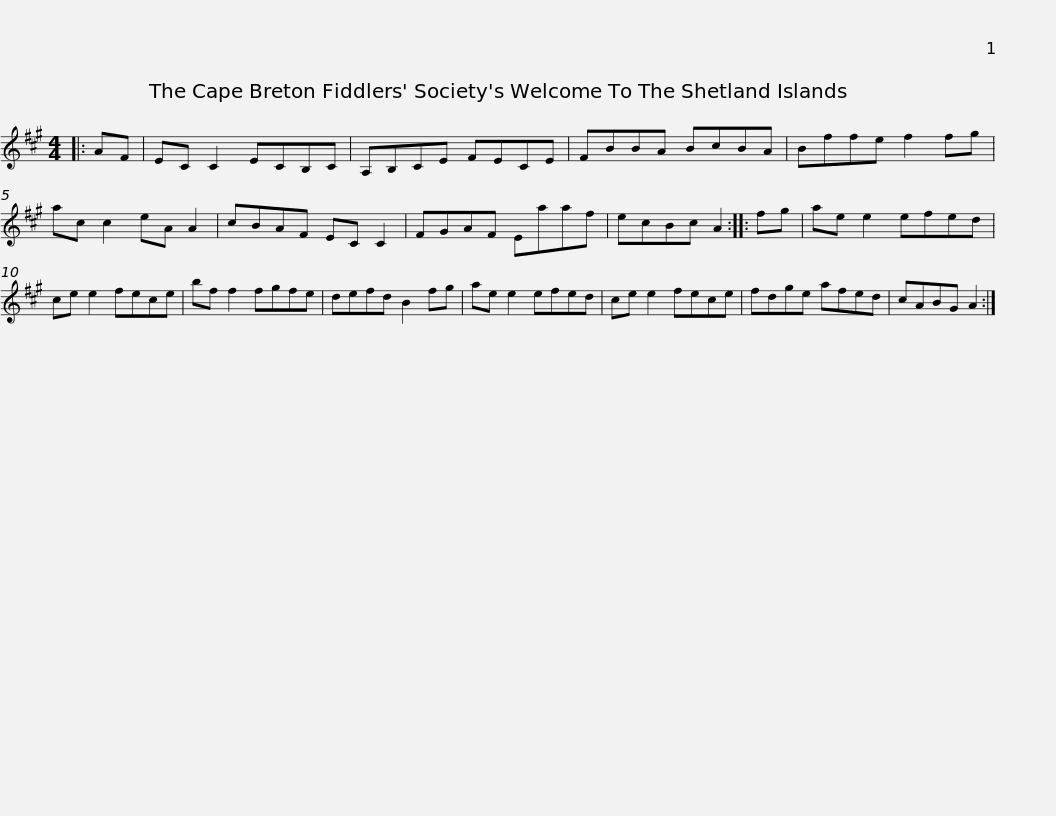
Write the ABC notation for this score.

X:1
L:1/8
M:4/4
I:linebreak $
K:A
V:1 treble
V:1
|: AF | EC C2 ECB,C | A,B,CE FECE | FBBA BcBA | Bffe f2 fg | %5
 ac c2 eA A2 |$ cBAF EC C2 | FGAF Eaaf | ecBc A2 :: fg | %10
 ae e2 efed | ce e2 fece |$ bf f2 fgfe | defd B2 fg | ae e2 efed | %15
 ce e2 fece | fdge afed | cABG A2 :| %18
